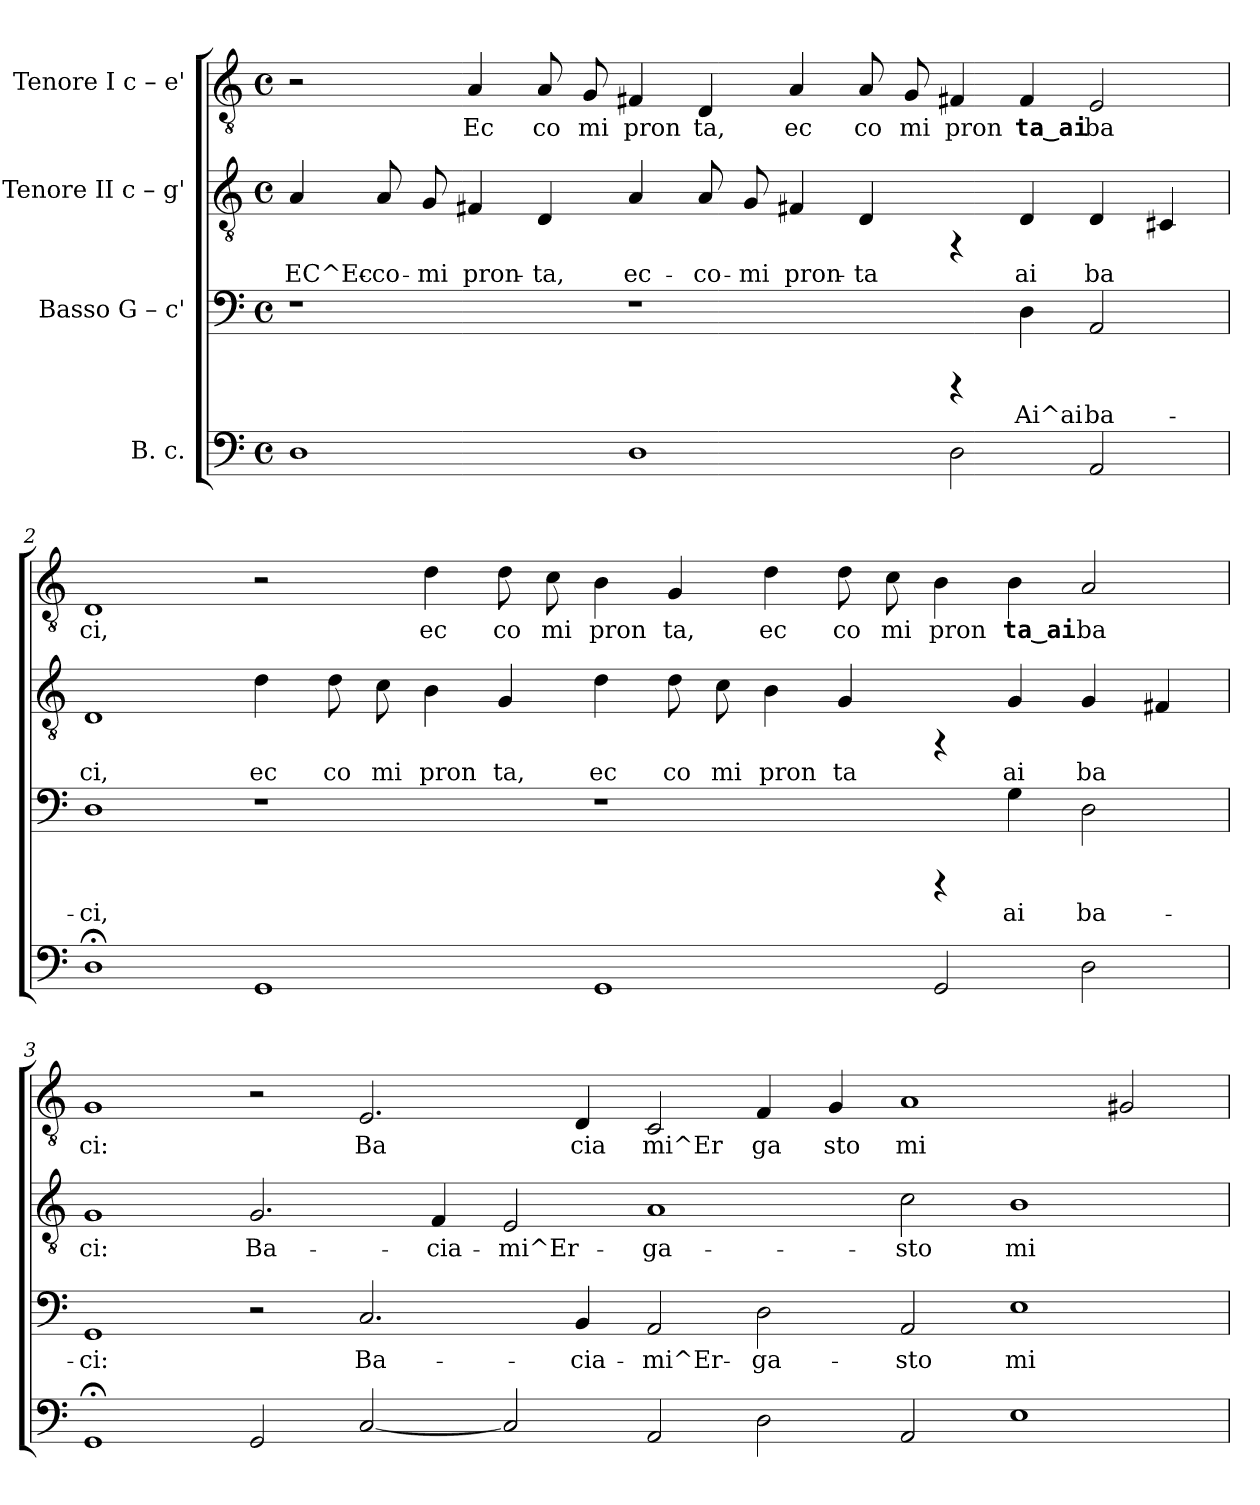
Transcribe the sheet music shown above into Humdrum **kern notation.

**kern	**kern	**text	**kern	**text	**kern	**text
*part4	*part3	*part3	*part2	*part2	*part1	*part1
*staff4	*staff3	*staff3	*staff2	*staff2	*staff1	*staff1
*I"B. c.	*I"Basso  G – c'	*	*I"Tenore II  c – g'	*	*I"Tenore I  c – e'	*
!!LO:PB:g=z
*stria5	*stria5	*	*stria5	*	*stria5	*
*clefF4	*clefF4	*	*clefGv2	*	*clefGv2	*
*k[]	*k[]	*	*k[]	*	*k[]	*
*C:	*C:	*	*C:	*	*C:	*
*M4/4	*M4/4	*	*M4/4	*	*M4/4	*
*met(c)	*met(c)	*	*met(c)	*	*met(c)	*
=1	=1	=1	=1	=1	=1	=1
!	!	!	!	!LO:LY:b:rj	!	!
1D	1r	.	4A/	EC^Ec-	2r	.
!	!	!	!	!LO:LY:b:rj	!	!
.	.	.	8A/	-co-	.	.
!	!	!	!	!LO:LY:b:rj	!	!
.	.	.	8G/	-mi	.	.
!	!	!	!	!LO:LY:b:rj	!	!LO:LY:b:cj
.	.	.	4F#X/	pron-	4A/	Ec
!	!	!	!	!LO:LY:b:rj	!	!LO:LY:b:cj
.	.	.	4D/	-ta,	8A/	co
!	!	!	!	!	!	!LO:LY:b:cj
.	.	.	.	.	8G/	mi
!	!	!	!	!LO:LY:b:rj	!	!LO:LY:b:cj
1D	1r	.	4A/	ec-	4F#X/	pron
!	!	!	!	!LO:LY:b:rj	!	!LO:LY:b:cj
.	.	.	8A/	-co-	4D/	ta,
!	!	!	!	!LO:LY:b:rj	!	!
.	.	.	8G/	-mi	.	.
!	!	!	!	!LO:LY:b:rj	!	!LO:LY:b:cj
.	.	.	4F#X/	pron-	4A/	ec
!	!	!	!	!LO:LY:b:rj	!	!LO:LY:b:cj
.	.	.	4D/	-ta	8A/	co
!	!	!	!	!	!	!LO:LY:b:cj
.	.	.	.	.	8G/	mi
!	!	!	!	!	!	!LO:LY:b:cj
2D\	4rCCC	.	4rFF	.	4F#X/	pron
!	!	!LO:LY:b:rj	!	!LO:LY:b:rj	!	!LO:LY:b:cj
.	4D\	Ai^ai	4D/	ai	4F#/	ta‿ai
!	!	!LO:LY:b:rj	!	!LO:LY:b:rj	!	!LO:LY:b:cj
2AA/	2AA/	ba-	4D/	ba-	2E/	ba
!	!	!	!	!LO:LY:b:rj	!	!
.	.	.	4C#X/	--	.	.
!!LO:LB:g=z
=2	=2	=2	=2	=2	=2	=2
!	!	!LO:LY:b:rj	!	!LO:LY:b:rj	!	!LO:LY:b:cj
1D;<	1D	-ci,	1D	-ci,	1D	ci,
!	!	!	!	!LO:LY:b:rj	!	!
1GG	1r	.	4d\	ec	2r	.
!	!	!	!	!LO:LY:b:rj	!	!
.	.	.	8d\	co	.	.
!	!	!	!	!LO:LY:b:rj	!	!
.	.	.	8c\	mi	.	.
!	!	!	!	!LO:LY:b:rj	!	!LO:LY:b:cj
.	.	.	4B\	pron	4d\	ec
!	!	!	!	!LO:LY:b:rj	!	!LO:LY:b:cj
.	.	.	4G/	ta,	8d\	co
!	!	!	!	!	!	!LO:LY:b:cj
.	.	.	.	.	8c\	mi
!	!	!	!	!LO:LY:b:rj	!	!LO:LY:b:cj
1GG	1r	.	4d\	ec	4B\	pron
!	!	!	!	!LO:LY:b:rj	!	!LO:LY:b:cj
.	.	.	8d\	co	4G/	ta,
!	!	!	!	!LO:LY:b:rj	!	!
.	.	.	8c\	mi	.	.
!	!	!	!	!LO:LY:b:rj	!	!LO:LY:b:cj
.	.	.	4B\	pron	4d\	ec
!	!	!	!	!LO:LY:b:rj	!	!LO:LY:b:cj
.	.	.	4G/	ta	8d\	co
!	!	!	!	!	!	!LO:LY:b:cj
.	.	.	.	.	8c\	mi
!	!	!	!	!	!	!LO:LY:b:cj
2GG/	4rCCC	.	4rFF	.	4B\	pron
!	!	!LO:LY:b:rj	!	!LO:LY:b:rj	!	!LO:LY:b:cj
.	4G\	ai	4G/	ai	4B\	ta‿ai
!	!	!LO:LY:b:rj	!	!LO:LY:b:rj	!	!LO:LY:b:cj
2D\	2D\	ba-	4G/	ba	2A/	ba
!	!	!	!	!LO:LY:b:rj	!	!
.	.	.	4F#X/	.	.	.
!!LO:PB:g=z
=3	=3	=3	=3	=3	=3	=3
!	!	!LO:LY:b:rj	!	!LO:LY:b:rj	!	!LO:LY:b:cj
1GG;<	1GG	-ci:	1G	ci:	1G	ci:
!	!	!	!	!LO:LY:b:rj	!	!
2GG/	2r	.	2.G/	Ba-	2r	.
!	!	!LO:LY:b:rj	!	!	!	!LO:LY:b:cj
[<2C/	2.C/	Ba-	.	.	2.E/	Ba
!	!	!	!	!LO:LY:b:rj	!	!
.	.	.	4F/	-cia-	.	.
!	!	!	!	!LO:LY:b:rj	!	!
2C/]	.	.	2E/	-mi^Er-	.	.
!	!	!LO:LY:b:rj	!	!	!	!LO:LY:b:cj
.	4BB/	-cia-	.	.	4D/	cia
!	!	!LO:LY:b:rj	!	!LO:LY:b:rj	!	!LO:LY:b:cj
2AA/	2AA/	-mi^Er-	1A	-ga-	2C/	mi^Er
!	!	!LO:LY:b:rj	!	!	!	!LO:LY:b:cj
2D\	2D\	-ga-	.	.	4F/	ga
!	!	!	!	!	!	!LO:LY:b:cj
.	.	.	.	.	4G/	sto
!	!	!LO:LY:b:rj	!	!LO:LY:b:rj	!	!LO:LY:b:cj
2AA/	2AA/	-sto	2c\	-sto	1A	mi
!	!	!LO:LY:b:rj	!	!LO:LY:b:rj	!	!
1E	1E	mi-	1B	mi-	.	.
!	!	!	!	!	!	!LO:LY:b:cj
.	.	.	.	.	2G#X/	.
=	=	=	=	=	=	=
*-	*-	*-	*-	*-	*-	*-
